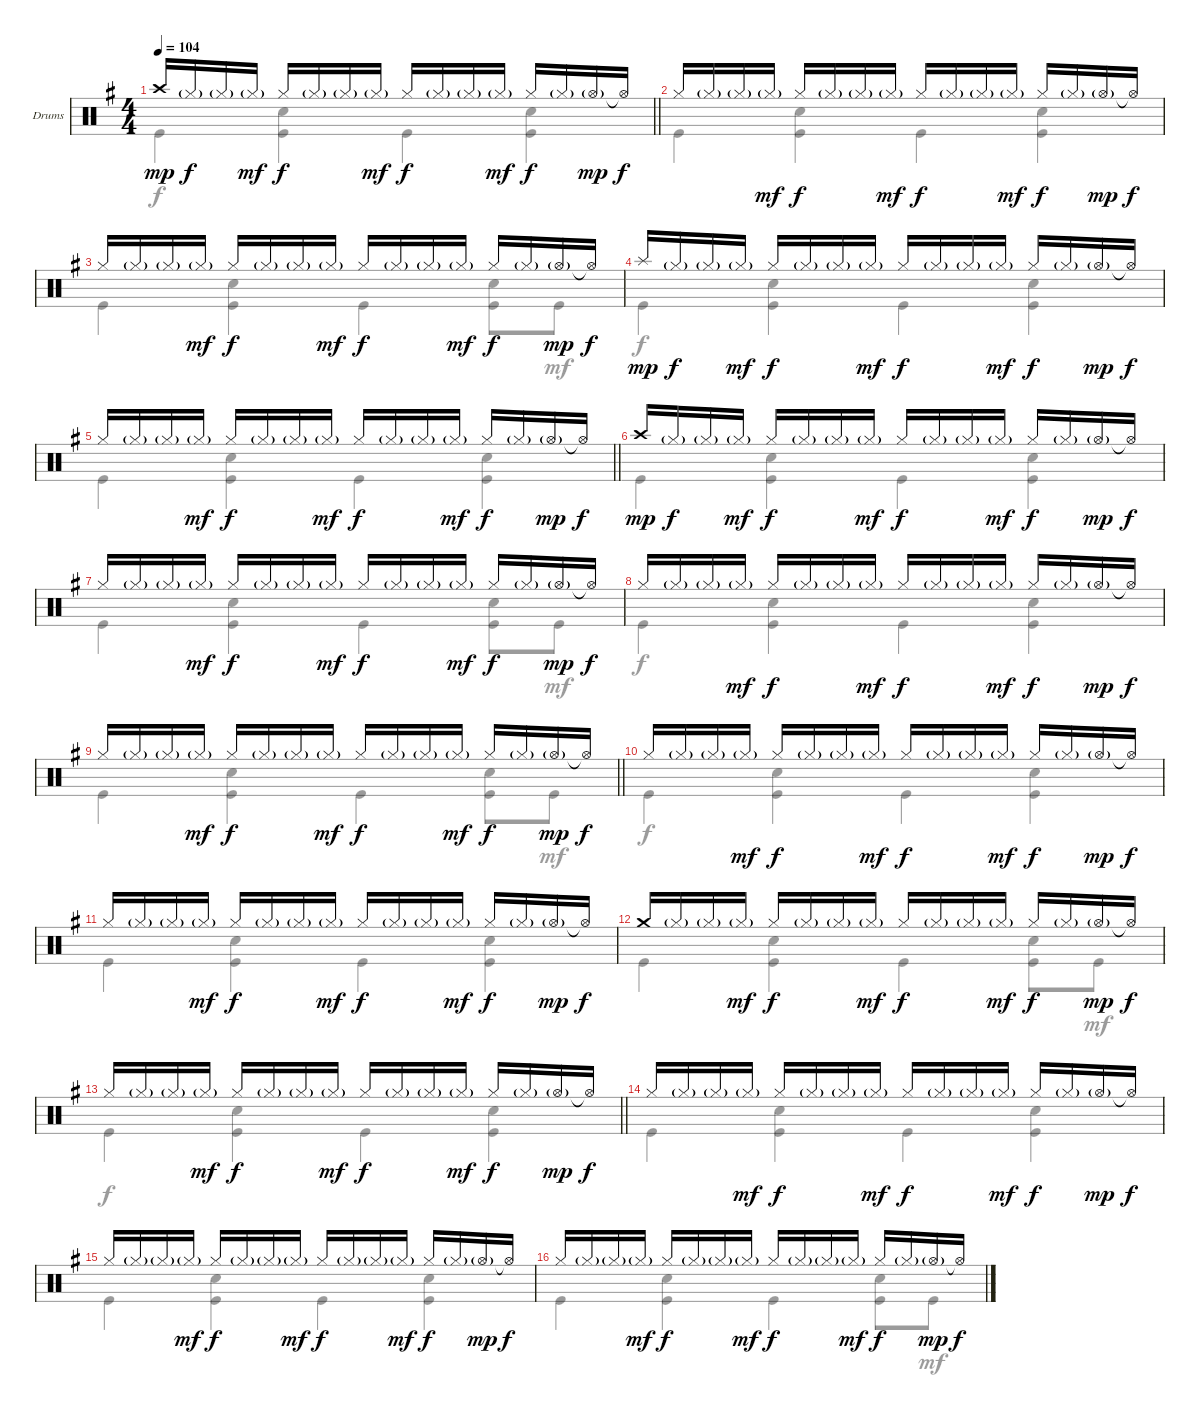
\bracketExtendMode groupsimilarinstruments
\firstSystemTrackNameOrientation horizontal
\otherSystemsTrackNameOrientation horizontal
\track ("Drumkit" "Drums") {instrument percussion}
\staff {score}
\articulation defaults
\voice
\ts (4 4)
\tempo 104
\clef neutral
\barLineRight lightlight
\ks eminor "Crash high (hit)".16{dy mp} "Hi-Hat (closed)"{g}.16{dy f} "Hi-Hat (closed)"{g}.16 "Hi-Hat (closed)"{g}.16{dy mf} "Hi-Hat (closed)".16{dy f} "Hi-Hat (closed)"{g}.16 "Hi-Hat (closed)"{g}.16 "Hi-Hat (closed)"{g}.16{dy mf} "Hi-Hat (closed)".16{dy f} "Hi-Hat (closed)"{g}.16 "Hi-Hat (closed)"{g}.16 "Hi-Hat (closed)"{g}.16{dy mf} "Hi-Hat (closed)".16{dy f} "Hi-Hat (closed)"{g}.16 "Hi-Hat (open)"{g}.16{dy mp} "Hi-Hat (open)"{t}.16{dy f}
|
"Hi-Hat (closed)".16 "Hi-Hat (closed)"{g}.16 "Hi-Hat (closed)"{g}.16 "Hi-Hat (closed)"{g}.16{dy mf} "Hi-Hat (closed)".16{dy f} "Hi-Hat (closed)"{g}.16 "Hi-Hat (closed)"{g}.16 "Hi-Hat (closed)"{g}.16{dy mf} "Hi-Hat (closed)".16{dy f} "Hi-Hat (closed)"{g}.16 "Hi-Hat (closed)"{g}.16 "Hi-Hat (closed)"{g}.16{dy mf} "Hi-Hat (closed)".16{dy f} "Hi-Hat (closed)"{g}.16 "Hi-Hat (open)"{g}.16{dy mp} "Hi-Hat (open)"{t}.16{dy f} |
"Hi-Hat (closed)".16 "Hi-Hat (closed)"{g}.16 "Hi-Hat (closed)"{g}.16 "Hi-Hat (closed)"{g}.16{dy mf} "Hi-Hat (closed)".16{dy f} "Hi-Hat (closed)"{g}.16 "Hi-Hat (closed)"{g}.16 "Hi-Hat (closed)"{g}.16{dy mf} "Hi-Hat (closed)".16{dy f} "Hi-Hat (closed)"{g}.16 "Hi-Hat (closed)"{g}.16 "Hi-Hat (closed)"{g}.16{dy mf} "Hi-Hat (closed)".16{dy f} "Hi-Hat (closed)"{g}.16 "Hi-Hat (open)"{g}.16{dy mp} "Hi-Hat (open)"{t}.16{dy f} |
"Splash (hit)".16{dy mp} "Hi-Hat (closed)"{g}.16{dy f} "Hi-Hat (closed)"{g}.16 "Hi-Hat (closed)"{g}.16{dy mf} "Hi-Hat (closed)".16{dy f} "Hi-Hat (closed)"{g}.16 "Hi-Hat (closed)"{g}.16 "Hi-Hat (closed)"{g}.16{dy mf} "Hi-Hat (closed)".16{dy f} "Hi-Hat (closed)"{g}.16 "Hi-Hat (closed)"{g}.16 "Hi-Hat (closed)"{g}.16{dy mf} "Hi-Hat (closed)".16{dy f} "Hi-Hat (closed)"{g}.16 "Hi-Hat (open)"{g}.16{dy mp} "Hi-Hat (open)"{t}.16{dy f} |
\barLineRight lightlight "Hi-Hat (closed)".16 "Hi-Hat (closed)"{g}.16 "Hi-Hat (closed)"{g}.16 "Hi-Hat (closed)"{g}.16{dy mf} "Hi-Hat (closed)".16{dy f} "Hi-Hat (closed)"{g}.16 "Hi-Hat (closed)"{g}.16 "Hi-Hat (closed)"{g}.16{dy mf} "Hi-Hat (closed)".16{dy f} "Hi-Hat (closed)"{g}.16 "Hi-Hat (closed)"{g}.16 "Hi-Hat (closed)"{g}.16{dy mf} "Hi-Hat (closed)".16{dy f} "Hi-Hat (closed)"{g}.16 "Hi-Hat (open)"{g}.16{dy mp} "Hi-Hat (open)"{t}.16{dy f}
|
\section ("" "")
"Crash high (hit)".16{dy mp} "Hi-Hat (closed)"{g}.16{dy f} "Hi-Hat (closed)"{g}.16 "Hi-Hat (closed)"{g}.16{dy mf} "Hi-Hat (closed)".16{dy f} "Hi-Hat (closed)"{g}.16 "Hi-Hat (closed)"{g}.16 "Hi-Hat (closed)"{g}.16{dy mf} "Hi-Hat (closed)".16{dy f} "Hi-Hat (closed)"{g}.16 "Hi-Hat (closed)"{g}.16 "Hi-Hat (closed)"{g}.16{dy mf} "Hi-Hat (closed)".16{dy f} "Hi-Hat (closed)"{g}.16 "Hi-Hat (open)"{g}.16{dy mp} "Hi-Hat (open)"{t}.16{dy f} |
"Hi-Hat (closed)".16 "Hi-Hat (closed)"{g}.16 "Hi-Hat (closed)"{g}.16 "Hi-Hat (closed)"{g}.16{dy mf} "Hi-Hat (closed)".16{dy f} "Hi-Hat (closed)"{g}.16 "Hi-Hat (closed)"{g}.16 "Hi-Hat (closed)"{g}.16{dy mf} "Hi-Hat (closed)".16{dy f} "Hi-Hat (closed)"{g}.16 "Hi-Hat (closed)"{g}.16 "Hi-Hat (closed)"{g}.16{dy mf} "Hi-Hat (closed)".16{dy f} "Hi-Hat (closed)"{g}.16 "Hi-Hat (open)"{g}.16{dy mp} "Hi-Hat (open)"{t}.16{dy f} |
"Hi-Hat (closed)".16 "Hi-Hat (closed)"{g}.16 "Hi-Hat (closed)"{g}.16 "Hi-Hat (closed)"{g}.16{dy mf} "Hi-Hat (closed)".16{dy f} "Hi-Hat (closed)"{g}.16 "Hi-Hat (closed)"{g}.16 "Hi-Hat (closed)"{g}.16{dy mf} "Hi-Hat (closed)".16{dy f} "Hi-Hat (closed)"{g}.16 "Hi-Hat (closed)"{g}.16 "Hi-Hat (closed)"{g}.16{dy mf} "Hi-Hat (closed)".16{dy f} "Hi-Hat (closed)"{g}.16 "Hi-Hat (open)"{g}.16{dy mp} "Hi-Hat (open)"{t}.16{dy f} |
\barLineRight lightlight "Hi-Hat (closed)".16 "Hi-Hat (closed)"{g}.16 "Hi-Hat (closed)"{g}.16 "Hi-Hat (closed)"{g}.16{dy mf} "Hi-Hat (closed)".16{dy f} "Hi-Hat (closed)"{g}.16 "Hi-Hat (closed)"{g}.16 "Hi-Hat (closed)"{g}.16{dy mf} "Hi-Hat (closed)".16{dy f} "Hi-Hat (closed)"{g}.16 "Hi-Hat (closed)"{g}.16 "Hi-Hat (closed)"{g}.16{dy mf} "Hi-Hat (closed)".16{dy f} "Hi-Hat (closed)"{g}.16 "Hi-Hat (open)"{g}.16{dy mp} "Hi-Hat (open)"{t}.16{dy f}
|
\section ("" "")
"Hi-Hat (closed)".16 "Hi-Hat (closed)"{g}.16 "Hi-Hat (closed)"{g}.16 "Hi-Hat (closed)"{g}.16{dy mf} "Hi-Hat (closed)".16{dy f} "Hi-Hat (closed)"{g}.16 "Hi-Hat (closed)"{g}.16 "Hi-Hat (closed)"{g}.16{dy mf} "Hi-Hat (closed)".16{dy f} "Hi-Hat (closed)"{g}.16 "Hi-Hat (closed)"{g}.16 "Hi-Hat (closed)"{g}.16{dy mf} "Hi-Hat (closed)".16{dy f} "Hi-Hat (closed)"{g}.16 "Hi-Hat (open)"{g}.16{dy mp} "Hi-Hat (open)"{t}.16{dy f} |
"Hi-Hat (closed)".16 "Hi-Hat (closed)"{g}.16 "Hi-Hat (closed)"{g}.16 "Hi-Hat (closed)"{g}.16{dy mf} "Hi-Hat (closed)".16{dy f} "Hi-Hat (closed)"{g}.16 "Hi-Hat (closed)"{g}.16 "Hi-Hat (closed)"{g}.16{dy mf} "Hi-Hat (closed)".16{dy f} "Hi-Hat (closed)"{g}.16 "Hi-Hat (closed)"{g}.16 "Hi-Hat (closed)"{g}.16{dy mf} "Hi-Hat (closed)".16{dy f} "Hi-Hat (closed)"{g}.16 "Hi-Hat (open)"{g}.16{dy mp} "Hi-Hat (open)"{t}.16{dy f} |
"Crash medium (hit)".16 "Hi-Hat (closed)"{g}.16 "Hi-Hat (closed)"{g}.16 "Hi-Hat (closed)"{g}.16{dy mf} "Hi-Hat (closed)".16{dy f} "Hi-Hat (closed)"{g}.16 "Hi-Hat (closed)"{g}.16 "Hi-Hat (closed)"{g}.16{dy mf} "Hi-Hat (closed)".16{dy f} "Hi-Hat (closed)"{g}.16 "Hi-Hat (closed)"{g}.16 "Hi-Hat (closed)"{g}.16{dy mf} "Hi-Hat (closed)".16{dy f} "Hi-Hat (closed)"{g}.16 "Hi-Hat (open)"{g}.16{dy mp} "Hi-Hat (open)"{t}.16{dy f} |
\barLineRight lightlight "Hi-Hat (closed)".16 "Hi-Hat (closed)"{g}.16 "Hi-Hat (closed)"{g}.16 "Hi-Hat (closed)"{g}.16{dy mf} "Hi-Hat (closed)".16{dy f} "Hi-Hat (closed)"{g}.16 "Hi-Hat (closed)"{g}.16 "Hi-Hat (closed)"{g}.16{dy mf} "Hi-Hat (closed)".16{dy f} "Hi-Hat (closed)"{g}.16 "Hi-Hat (closed)"{g}.16 "Hi-Hat (closed)"{g}.16{dy mf} "Hi-Hat (closed)".16{dy f} "Hi-Hat (closed)"{g}.16 "Hi-Hat (open)"{g}.16{dy mp} "Hi-Hat (open)"{t}.16{dy f}
|
\section ("" "")
"Hi-Hat (closed)".16 "Hi-Hat (closed)"{g}.16 "Hi-Hat (closed)"{g}.16 "Hi-Hat (closed)"{g}.16{dy mf} "Hi-Hat (closed)".16{dy f} "Hi-Hat (closed)"{g}.16 "Hi-Hat (closed)"{g}.16 "Hi-Hat (closed)"{g}.16{dy mf} "Hi-Hat (closed)".16{dy f} "Hi-Hat (closed)"{g}.16 "Hi-Hat (closed)"{g}.16 "Hi-Hat (closed)"{g}.16{dy mf} "Hi-Hat (closed)".16{dy f} "Hi-Hat (closed)"{g}.16 "Hi-Hat (open)"{g}.16{dy mp} "Hi-Hat (open)"{t}.16{dy f} |
"Hi-Hat (closed)".16 "Hi-Hat (closed)"{g}.16 "Hi-Hat (closed)"{g}.16 "Hi-Hat (closed)"{g}.16{dy mf} "Hi-Hat (closed)".16{dy f} "Hi-Hat (closed)"{g}.16 "Hi-Hat (closed)"{g}.16 "Hi-Hat (closed)"{g}.16{dy mf} "Hi-Hat (closed)".16{dy f} "Hi-Hat (closed)"{g}.16 "Hi-Hat (closed)"{g}.16 "Hi-Hat (closed)"{g}.16{dy mf} "Hi-Hat (closed)".16{dy f} "Hi-Hat (closed)"{g}.16 "Hi-Hat (open)"{g}.16{dy mp} "Hi-Hat (open)"{t}.16{dy f} |
"Hi-Hat (closed)".16 "Hi-Hat (closed)"{g}.16 "Hi-Hat (closed)"{g}.16 "Hi-Hat (closed)"{g}.16{dy mf} "Hi-Hat (closed)".16{dy f} "Hi-Hat (closed)"{g}.16 "Hi-Hat (closed)"{g}.16 "Hi-Hat (closed)"{g}.16{dy mf} "Hi-Hat (closed)".16{dy f} "Hi-Hat (closed)"{g}.16 "Hi-Hat (closed)"{g}.16 "Hi-Hat (closed)"{g}.16{dy mf} "Hi-Hat (closed)".16{dy f} "Hi-Hat (closed)"{g}.16 "Hi-Hat (open)"{g}.16{dy mp} "Hi-Hat (open)"{t}.16{dy f}
\voice
\clef neutral
\ottava regular
\simile none
\barLineRight lightlight
\ks eminor "Kick (hit)".4{dy f}
("Snare (hit) 2" "Kick (hit)").4 "Kick (hit)".4 ("Snare (hit) 2" "Kick (hit)").4 |
"Kick (hit)".4 ("Snare (hit) 2" "Kick (hit)").4 "Kick (hit)".4 ("Snare (hit) 2" "Kick (hit)").4 |
"Kick (hit)".4 ("Snare (hit) 2" "Kick (hit)").4 "Kick (hit)".4 ("Snare (hit) 2" "Kick (hit)").8 "Kick (hit)".8{dy mf} |
"Kick (hit)".4{dy f} ("Snare (hit) 2" "Kick (hit)").4 "Kick (hit)".4 ("Snare (hit) 2" "Kick (hit)").4 |
\barLineRight lightlight "Kick (hit)".4
("Snare (hit) 2" "Kick (hit)").4 "Kick (hit)".4 ("Snare (hit) 2" "Kick (hit)").4 |
"Kick (hit)".4 ("Snare (hit) 2" "Kick (hit)").4 "Kick (hit)".4 ("Snare (hit) 2" "Kick (hit)").4 |
"Kick (hit)".4 ("Snare (hit) 2" "Kick (hit)").4 "Kick (hit)".4 ("Snare (hit) 2" "Kick (hit)").8 "Kick (hit)".8{dy mf} |
"Kick (hit)".4{dy f} ("Snare (hit) 2" "Kick (hit)").4 "Kick (hit)".4 ("Snare (hit) 2" "Kick (hit)").4 |
\barLineRight lightlight "Kick (hit)".4
("Snare (hit) 2" "Kick (hit)").4 "Kick (hit)".4 ("Snare (hit) 2" "Kick (hit)").8 "Kick (hit)".8{dy mf} |
"Kick (hit)".4{dy f} ("Snare (hit) 2" "Kick (hit)").4 "Kick (hit)".4 ("Snare (hit) 2" "Kick (hit)").4 |
"Kick (hit)".4 ("Snare (hit) 2" "Kick (hit)").4 "Kick (hit)".4 ("Snare (hit) 2" "Kick (hit)").4 |
"Kick (hit)".4 ("Snare (hit) 2" "Kick (hit)").4 "Kick (hit)".4 ("Snare (hit) 2" "Kick (hit)").8 "Kick (hit)".8{dy mf} |
\barLineRight lightlight "Kick (hit)".4{dy f}
("Snare (hit) 2" "Kick (hit)").4 "Kick (hit)".4 ("Snare (hit) 2" "Kick (hit)").4 |
"Kick (hit)".4 ("Snare (hit) 2" "Kick (hit)").4 "Kick (hit)".4 ("Snare (hit) 2" "Kick (hit)").4 |
"Kick (hit)".4 ("Snare (hit) 2" "Kick (hit)").4 "Kick (hit)".4 ("Snare (hit) 2" "Kick (hit)").4 |
"Kick (hit)".4 ("Snare (hit) 2" "Kick (hit)").4 "Kick (hit)".4 ("Snare (hit) 2" "Kick (hit)").8 "Kick (hit)".8{dy mf}
